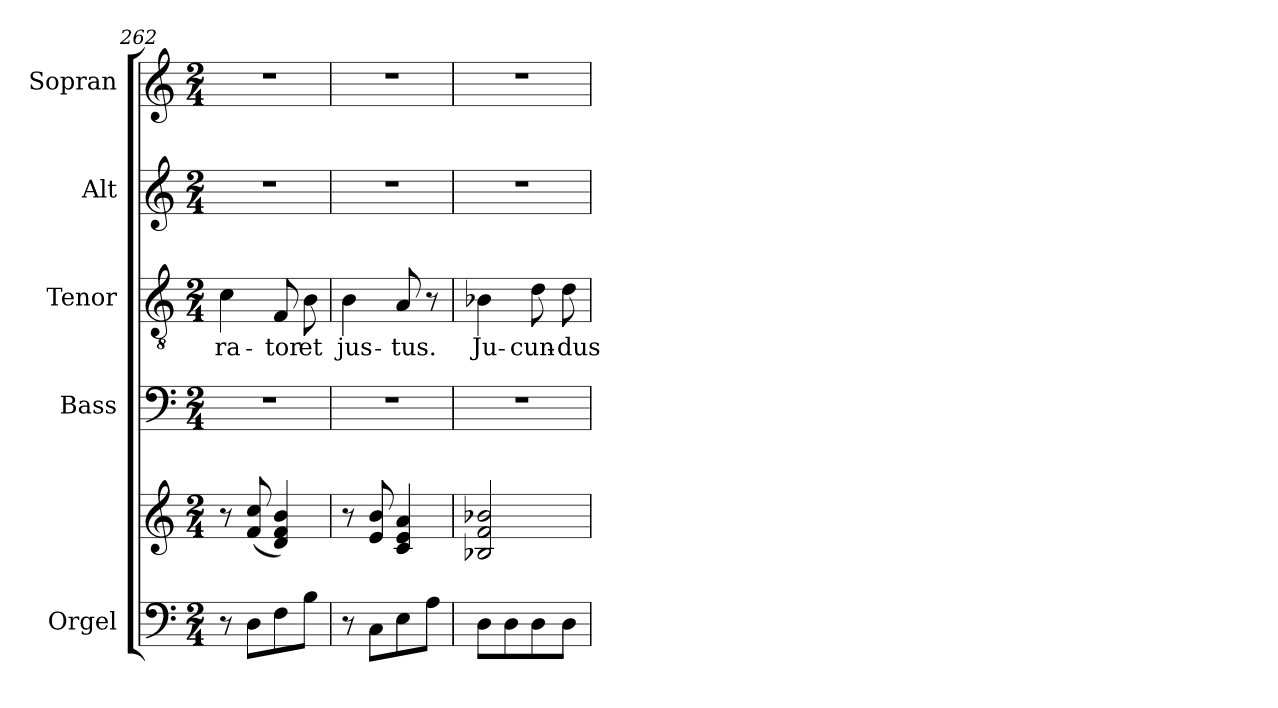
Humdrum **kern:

**kern	**kern	**kern	**kern	**text	**kern	**kern
*part5	*part5	*part4	*part3	*part3	*part2	*part1
*staff6	*staff5	*staff4	*staff3	*staff3	*staff2	*staff1
*I"Orgel	*	*I"Bass	*I"Tenor	*	*I"Alt	*I"Sopran
*I'Org.	*	*I'B.	*I'T.	*	*I'A.	*I'S.
*clefF4	*clefG2	*clefF4	*clefGv2	*	*clefG2	*clefG2
*k[]	*k[]	*k[]	*k[]	*	*k[]	*k[]
*C:	*C:	*C:	*C:	*	*C:	*C:
*M2/4	*M2/4	*M2/4	*M2/4	*	*M2/4	*M2/4
=262	=262	=262	=262	=262	=262	=262
!	!	!	!	!LO:LY:b	!	!
8r	8r	2r	4c\	-ra-	2r	2r
8D\L	(<8f/ 8cc/	.	.	.	.	.
!	!	!	!	!LO:LY:b	!	!
8F\	4d/ 4f/ 4b/)	.	8F/	-tor	.	.
!	!	!	!	!LO:LY:b	!	!
8B\J	.	.	8B\	et	.	.
=263	=263	=263	=263	=263	=263	=263
!	!	!	!	!LO:LY:b	!	!
8r	8r	2r	4B\	jus-	2r	2r
8C\L	8e/ 8b/	.	.	.	.	.
!	!	!	!	!LO:LY:b	!	!
8E\	4c/ 4e/ 4a/	.	8A/	-tus.	.	.
8A\J	.	.	8r	.	.	.
=264	=264	=264	=264	=264	=264	=264
!	!	!	!	!LO:LY:b	!	!
8D\L	2B-X/ 2f/ 2b-X/	2r	4B-X\	Ju-	2r	2r
8D\	.	.	.	.	.	.
!	!	!	!	!LO:LY:b	!	!
8D\	.	.	8d\	-cun-	.	.
!	!	!	!	!LO:LY:b	!	!
8D\J	.	.	8d\	-dus	.	.
=	=	=	=	=	=	=
*-	*-	*-	*-	*-	*-	*-
